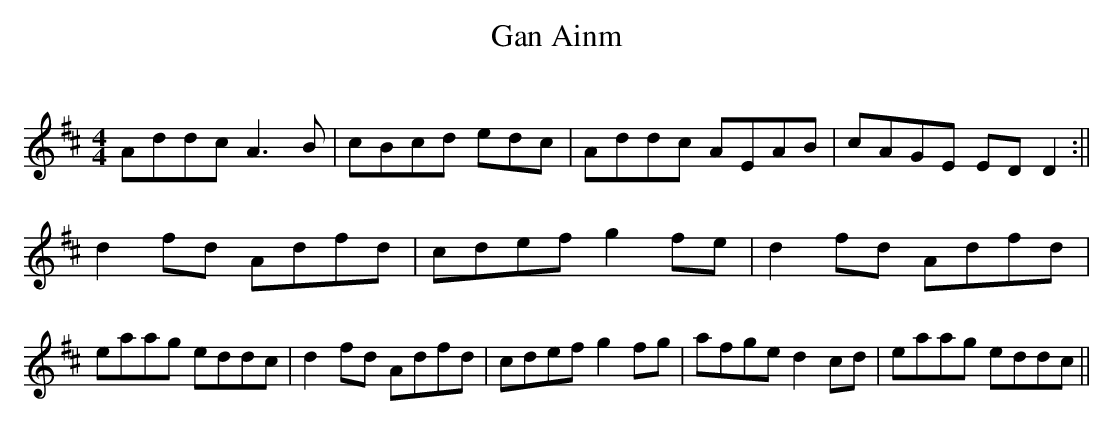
X:1
T:Gan Ainm
C:
M:4/4
L:1/8
K:D
Addc A3B|cBcd e+fc+dc|Addc AEAB|cAGE EDD2:||\
d2fd Adfd|cdef g2fe|d2fd Adfd|eaag eddc|\
d2fd Adfd|cdef g2fg|afge d2cd|eaag eddc||
